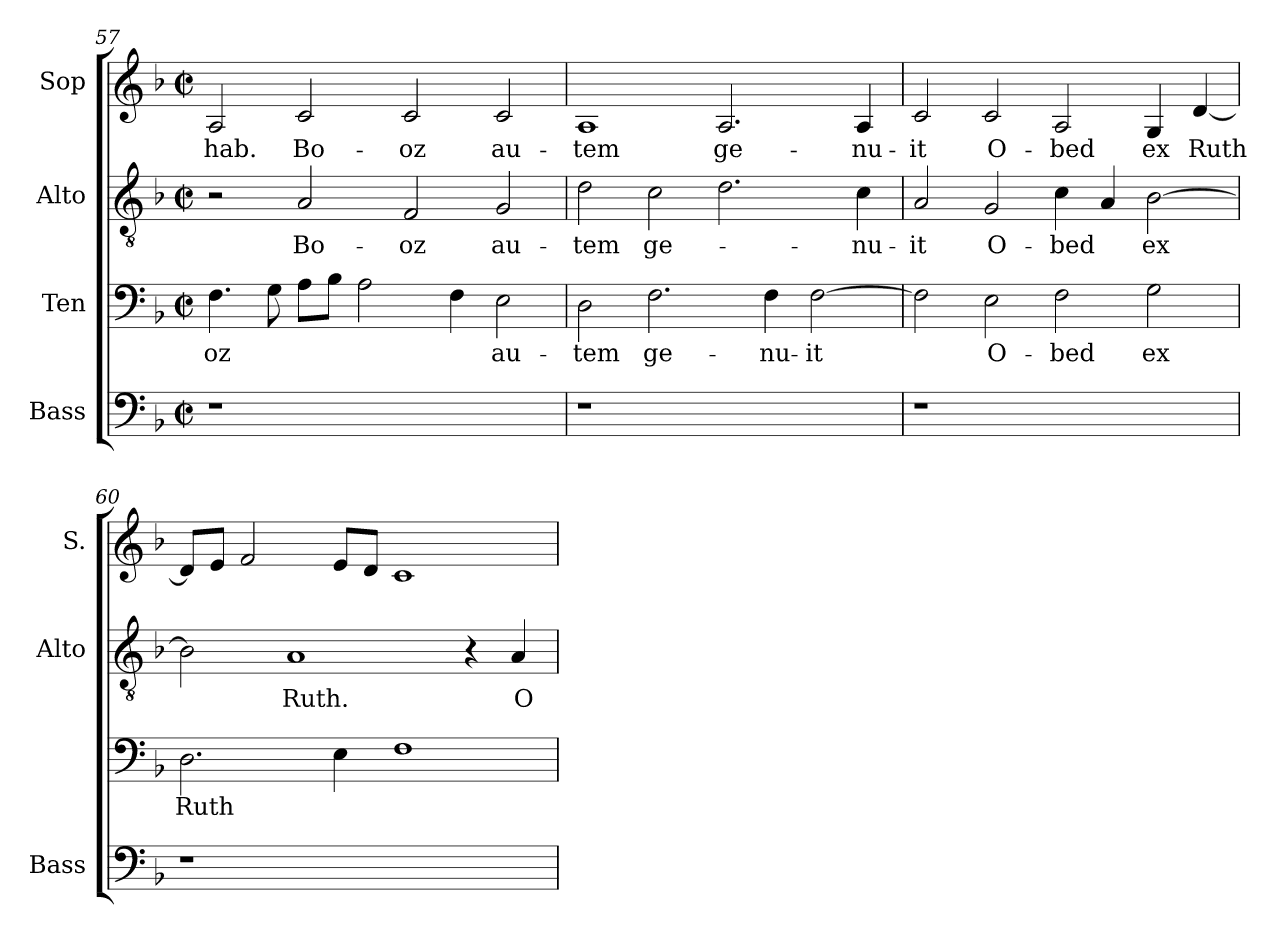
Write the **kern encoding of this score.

**kern	**kern	**text	**kern	**text	**kern	**text
*part4	*part3	*part3	*part2	*part2	*part1	*part1
*staff4	*staff3	*staff3	*staff2	*staff2	*staff1	*staff1
*I"Bass	*I"Ten	*	*I"Alto	*	*I"Sop	*
*I'Bass	*	*	*I'Alto	*	*I'S.	*
*clefF4	*clefF4	*	*clefGv2	*	*clefG2	*
*k[b-]	*k[b-]	*	*k[b-]	*	*k[b-]	*
*F:	*F:	*	*F:	*	*F:	*
*M2/2	*M2/2	*	*M2/2	*	*M2/2	*
*met(c|)	*met(c|)	*	*met(c|)	*	*met(c|)	*
=57	=57	=57	=57	=57	=57	=57
!	!	!LO:LY:b:cj	!	!	!	!LO:LY:b:cj
1r	4.F\	-oz	2r	.	2A/	-hab.
.	8G\	.	.	.	.	.
!	!	!	!	!LO:LY:b:cj	!	!LO:LY:b:cj
.	8A\L	.	2A/	Bo-	2c/	Bo-
.	8B-\J	.	.	.	.	.
.	2A\	.	.	.	.	.
!	!	!	!	!LO:LY:b:cj	!	!LO:LY:b:cj
1ryy	.	.	2F/	-oz	2c/	-oz
.	4F\	.	.	.	.	.
!	!	!LO:LY:b:cj	!	!LO:LY:b:cj	!	!LO:LY:b:cj
.	2E\	au-	2G/	au-	2c/	au-
=58	=58	=58	=58	=58	=58	=58
!	!	!LO:LY:b:cj	!	!LO:LY:b:cj	!	!LO:LY:b:cj
1r	2D\	-tem	2d\	-tem	1A	-tem
!	!	!LO:LY:b:cj	!	!LO:LY:b:cj	!	!
.	2.F\	ge-	2c\	ge-	.	.
!	!	!	!	!	!	!LO:LY:b:cj
1ryy	.	.	2.d\	.	2.A/	ge-
!	!	!LO:LY:b:cj	!	!	!	!
.	4F\	-nu-	.	.	.	.
!	!	!LO:LY:b:rj	!	!	!	!
.	[>2F\	-it	.	.	.	.
!	!	!	!	!LO:LY:b:cj	!	!LO:LY:b:cj
.	.	.	4c\	-nu-	4A/	-nu-
=59	=59	=59	=59	=59	=59	=59
!	!	!	!	!LO:LY:b:cj	!	!LO:LY:b:cj
1r	2F\]	.	2A/	-it	2c/	-it
!	!	!LO:LY:b:cj	!	!LO:LY:b:cj	!	!LO:LY:b:cj
.	2E\	O-	2G/	O-	2c/	O-
!	!	!LO:LY:b:cj	!	!LO:LY:b	!	!LO:LY:b:cj
1ryy	2F\	-bed	4c\	-bed	2A/	-bed
.	.	.	4A/	.	.	.
!	!	!LO:LY:b:cj	!	!LO:LY:b:cj	!	!LO:LY:b:cj
.	2G\	ex	[>2B-\	ex	4G/	ex
!	!	!	!	!	!	!LO:LY:b
.	.	.	.	.	[<4d/	Ruth
=60	=60	=60	=60	=60	=60	=60
!	!	!LO:LY:b	!	!	!	!
1r	2.D\	Ruth	2B-\]	.	8d/L]	.
.	.	.	.	.	8e/J	.
.	.	.	.	.	2f/	.
!	!	!	!	!LO:LY:b	!	!
.	.	.	1A	Ruth.	.	.
.	4E\	.	.	.	8e/L	.
.	.	.	.	.	8d/J	.
1ryy	1F	.	.	.	1c	.
.	.	.	4r	.	.	.
!	!	!	!	!LO:LY:b:cj	!	!
.	.	.	4A/	O	.	.
=	=	=	=	=	=	=
*-	*-	*-	*-	*-	*-	*-
